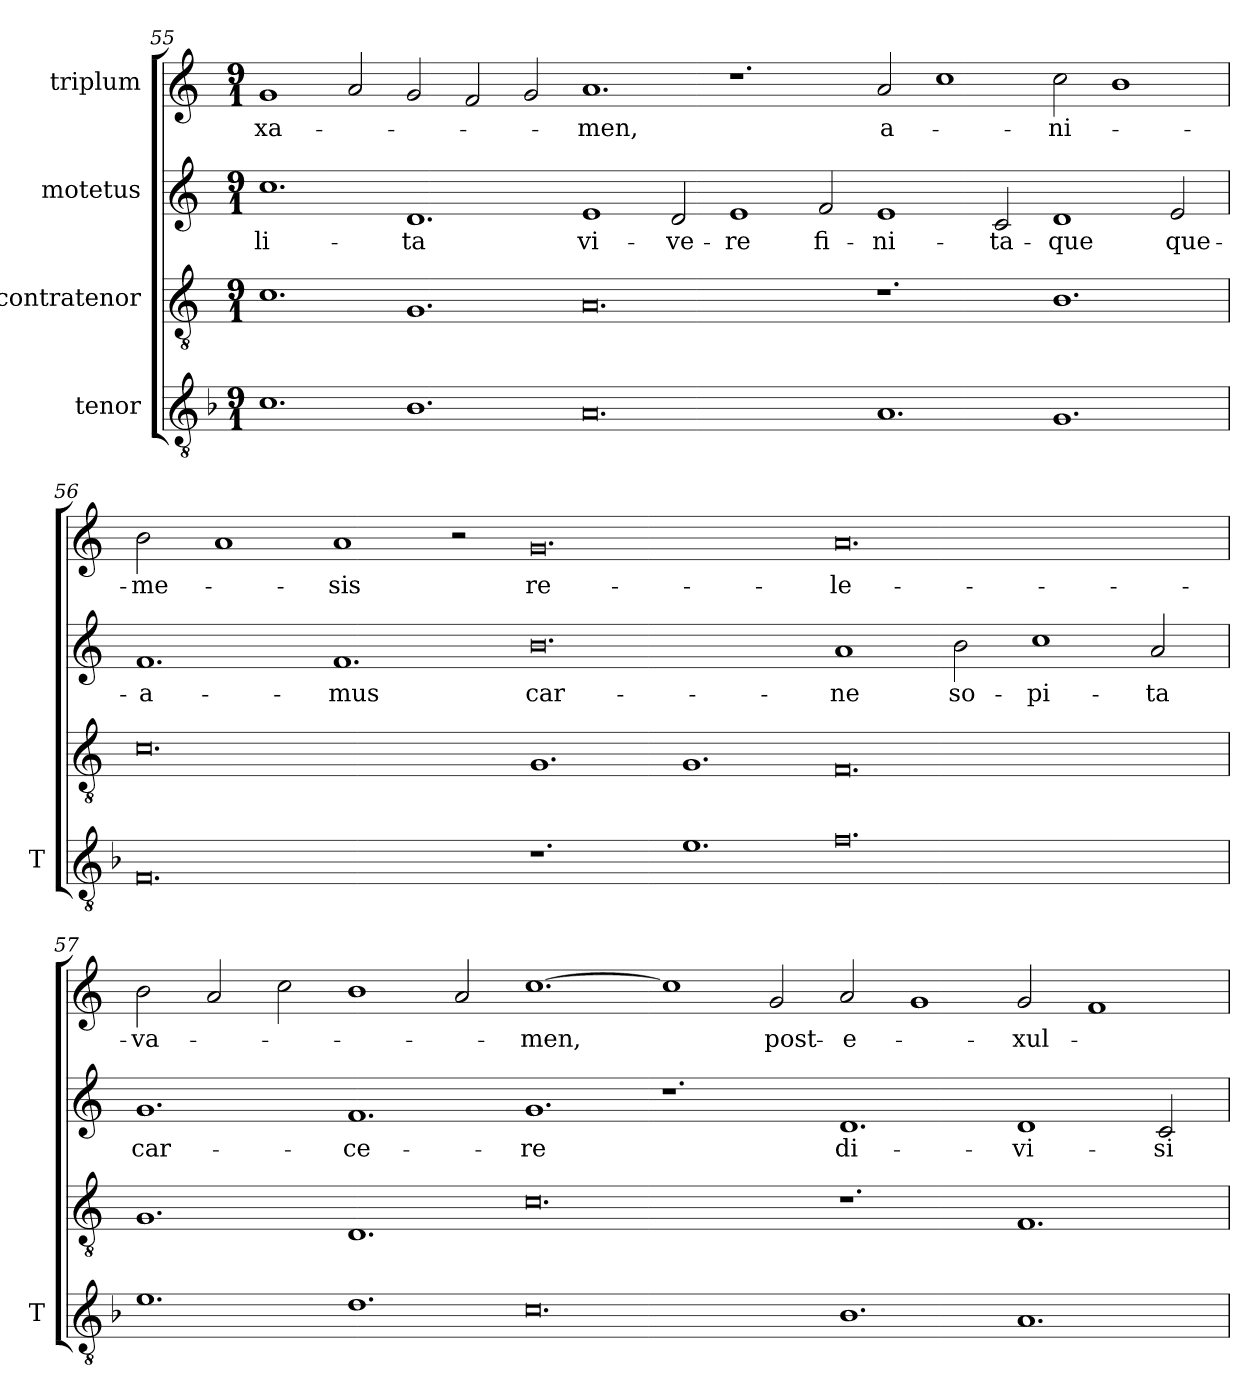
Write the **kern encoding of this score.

**kern	**kern	**kern	**text	**kern	**text
*part4	*part3	*part2	*part2	*part1	*part1
*staff4	*staff3	*staff2	*staff2	*staff1	*staff1
*I"tenor	*I"contratenor	*I"motetus	*	*I"triplum	*
*I'T	*	*	*	*	*
*clefGv2	*clefGv2	*clefG2	*	*clefG2	*
*k[b-]	*k[]	*k[]	*	*k[]	*
*F:	*C:	*C:	*	*C:	*
*M9/1	*M9/1	*M9/1	*	*M9/1	*
=55	=55	=55	=55	=55	=55
1.c\	1.c\	1.cc\	-li-	1g/	-xa-
.	.	.	.	2a/	.
1.B-\	1.G/	1.d/	-ta	2g/	.
.	.	.	.	2f/	.
.	.	.	.	2g/	.
0.A/	0.A/	1e/	vi-	1.a/	-men,
.	.	2d/	-ve-	.	.
.	.	1e/	-re	1.r	.
.	.	2f/	fi-	.	.
1.A/	1.r	1e/	-ni-	2a/	a-
.	.	.	.	1cc\	.
.	.	2c/	-ta-	.	.
1.G/	1.B\	1d/	-que	2cc\	-ni-
.	.	.	.	1b\	.
.	.	2e/	que-	.	.
=56	=56	=56	=56	=56	=56
0.F/	0.c\	1.f/	-a-	2b\	-me-
.	.	.	.	1a/	.
.	.	1.f/	-mus	1a/	-sis
.	.	.	.	2r	.
1.r	1.G/	0.b\	car-	0.g/	re-
1.e\	1.G/	.	.	.	.
0.f\	0.F/	1a/	-ne	0.a/	-le-
.	.	2b\	so-	.	.
.	.	1cc\	-pi-	.	.
.	.	2a/	-ta	.	.
=57	=57	=57	=57	=57	=57
1.e\	1.G/	1.g/	car-	2b\	-va-
.	.	.	.	2a/	.
.	.	.	.	2cc\	.
1.d\	1.D/	1.f/	-ce-	1b\	.
.	.	.	.	2a/	.
0.c\	0.c\	1.g/	-re	[1.cc\	-men,
.	.	1.r	.	1cc\]	.
.	.	.	.	2g/	post-
1.B-\	1.r	1.d/	di-	2a/	e-
.	.	.	.	1g/	.
1.A/	1.F/	1d/	-vi-	2g/	-xul-
.	.	.	.	1f/	.
.	.	2c/	-si	.	.
=	=	=	=	=	=
*-	*-	*-	*-	*-	*-
